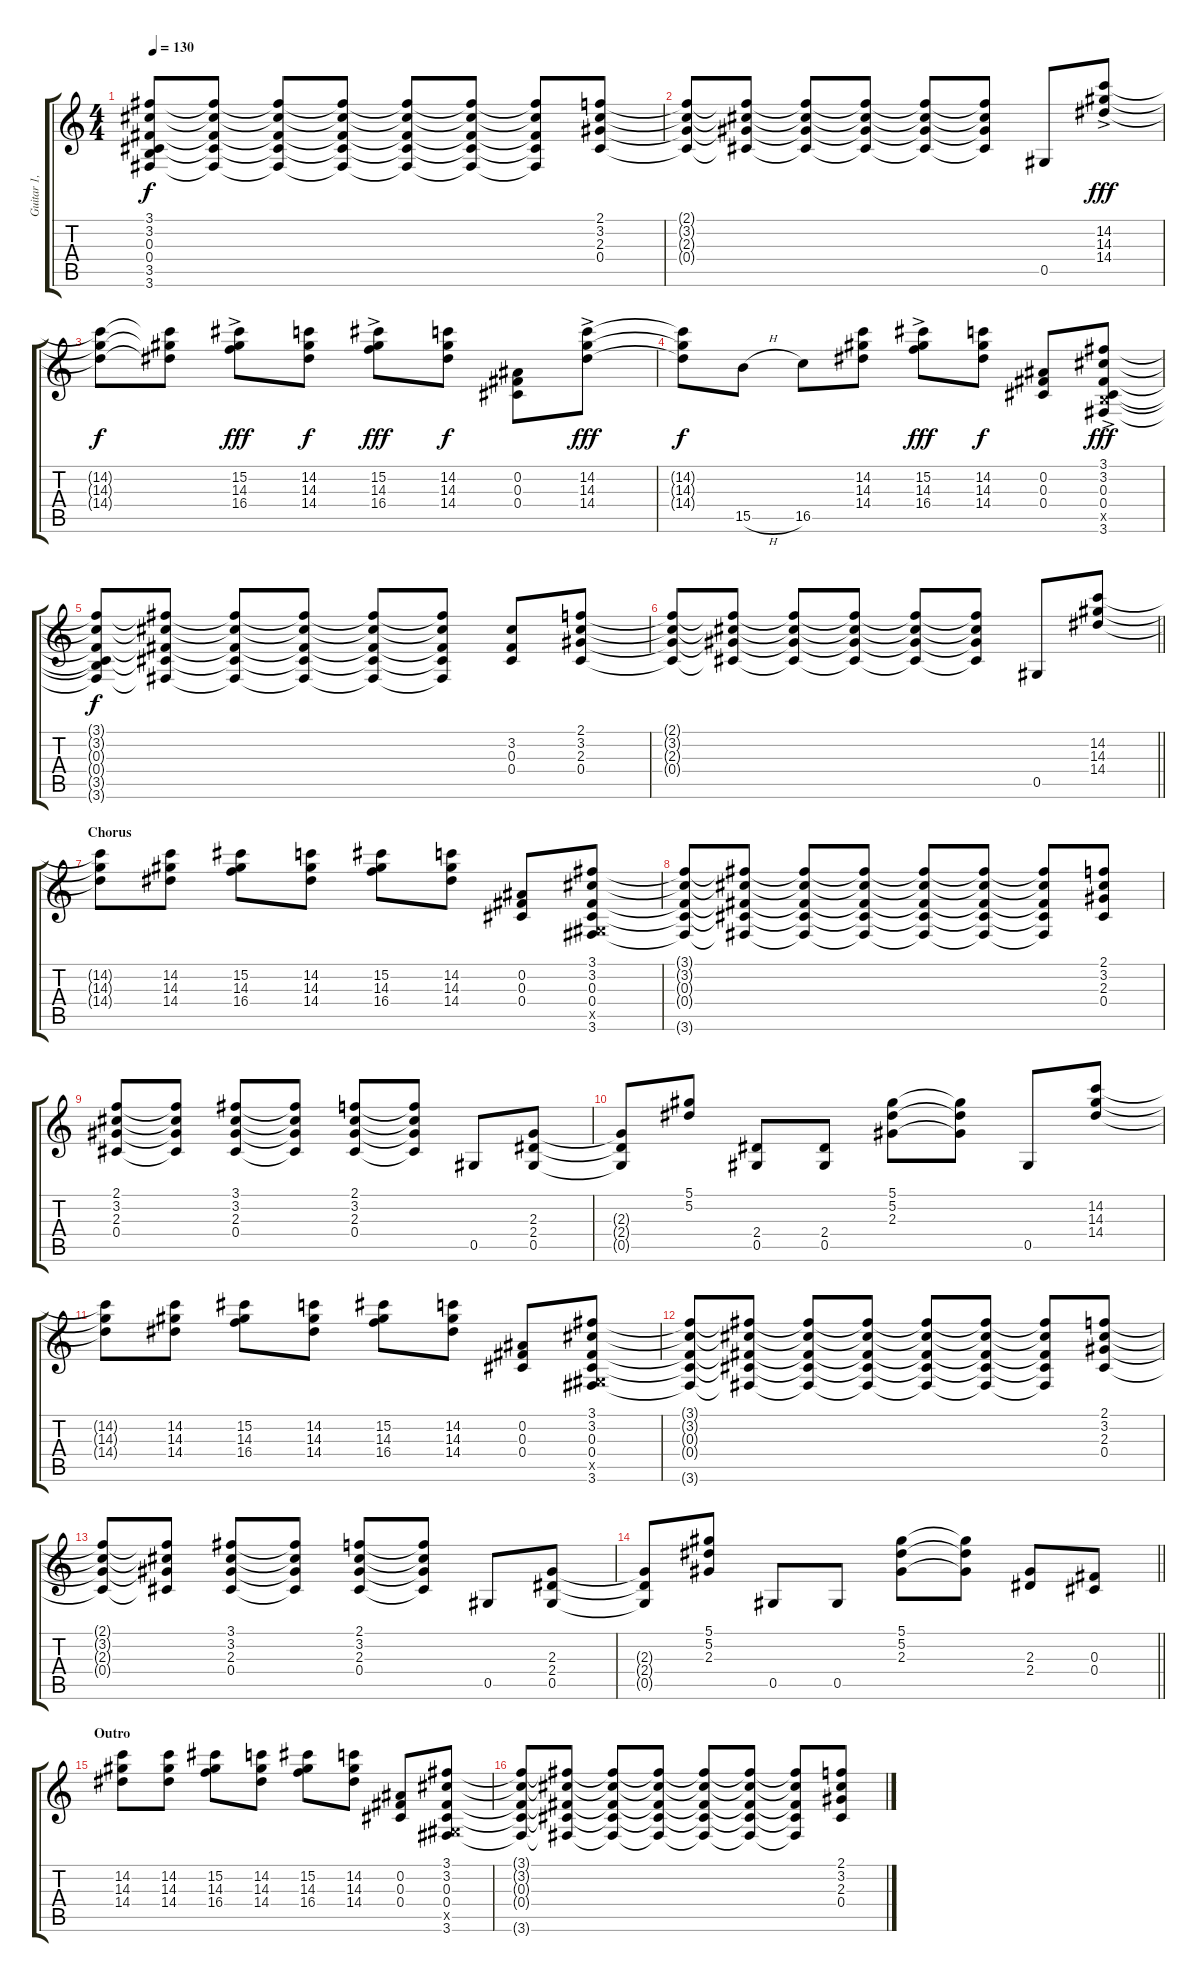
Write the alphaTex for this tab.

\track ("Guitar 1, Rhythm" "Guitar 1, ") {instrument distortionguitar}
\staff {score tabs}
\tuning (Eb4 Bb3 Gb3 Db3 Ab2 Eb2) {hide}
\ts (4 4)
\tempo 130
\clef g2
\ks c
(3.1{t} 3.2{t} 0.3{t} 0.4{t} 3.5{t} 3.6{t}).8{dy f} (3.1{t} 3.2{t} 0.3{t} 0.4{t} 3.6{t}).8 (3.1{t} 3.2{t} 0.3{t} 0.4{t} 3.6{t}).8 (3.1{t} 3.2{t} 0.3{t} 0.4{t} 3.6{t}).8 (3.1{t} 3.2{t} 0.3{t} 0.4{t} 3.6{t}).8 (3.1{t} 3.2{t} 0.3{t} 0.4{t} 3.6{t}).8 (3.1{t} 3.2{t} 0.3{t} 0.4{t} 3.6{t}).8 (2.1 3.2 2.3 0.4).8 |
(2.1{t} 3.2{t} 2.3{t} 0.4{t}).8 (2.1{t} 3.2{t} 2.3{t} 0.4{t}).8 (2.1{t} 3.2{t} 2.3{t} 0.4{t}).8 (2.1{t} 3.2{t} 2.3{t} 0.4{t}).8 (2.1{t} 3.2{t} 2.3{t} 0.4{t}).8 (2.1{t} 3.2{t} 2.3{t} 0.4{t}).8 0.5.8 (14.2{ac} 14.3{ac} 14.4{ac}).8{dy fff} |
(14.2{t} 14.3{t} 14.4{t}).8{dy f} (14.2{t} 14.3{t} 14.4{t}).8 (15.2{ac} 14.3{ac} 16.4{ac}).8{dy fff} (14.2 14.3 14.4).8{dy f} (15.2{ac} 14.3{ac} 16.4{ac}).8{dy fff} (14.2 14.3 14.4).8{dy f} (0.2 0.3 0.4).8 (14.2{ac} 14.3{ac} 14.4{ac}).8{dy fff} |
(14.2{t} 14.3{t} 14.4{t}).8{dy f} 15.5{h}.8 16.5.8 (14.2 14.3 14.4).8 (15.2{ac} 14.3{ac} 16.4{ac}).8{dy fff} (14.2 14.3 14.4).8{dy f} (0.2 0.3 0.4).8 (3.1{ac} 3.2{ac} 0.3{ac} 0.4{ac} 3.5{ac x} 3.6{ac}).8{dy fff} |
(3.1{t} 3.2{t} 0.3{t} 0.4{t} 3.5{t} 3.6{t}).8{dy f} (3.1{t} 3.2{t} 0.3{t} 0.4{t} 3.6{t}).8 (3.1{t} 3.2{t} 0.3{t} 0.4{t} 3.6{t}).8 (3.1{t} 3.2{t} 0.3{t} 0.4{t} 3.6{t}).8 (3.1{t} 3.2{t} 0.3{t} 0.4{t} 3.6{t}).8 (3.1{t} 3.2{t} 0.3{t} 0.4{t} 3.6{t}).8 (3.2 0.3 0.4).8 (2.1 3.2 2.3 0.4).8 |
\barLineRight lightlight
(2.1{t} 3.2{t} 2.3{t} 0.4{t}).8 (2.1{t} 3.2{t} 2.3{t} 0.4{t}).8 (2.1{t} 3.2{t} 2.3{t} 0.4{t}).8 (2.1{t} 3.2{t} 2.3{t} 0.4{t}).8 (2.1{t} 3.2{t} 2.3{t} 0.4{t}).8 (2.1{t} 3.2{t} 2.3{t} 0.4{t}).8 0.5.8 (14.2 14.3 14.4).8 |
\section ("" "Chorus")
(14.2{t} 14.3{t} 14.4{t}).8 (14.2 14.3 14.4).8 (15.2 14.3 16.4).8 (14.2 14.3 14.4).8 (15.2 14.3 16.4).8 (14.2 14.3 14.4).8 (0.2 0.3 0.4).8 (3.1 3.2 0.3 0.4 0.5{x} 3.6).8 |
(3.1{t} 3.2{t} 0.3{t} 0.4{t} 3.6{t}).8 (3.1{t} 3.2{t} 0.3{t} 0.4{t} 3.6{t}).8 (3.1{t} 3.2{t} 0.3{t} 0.4{t} 3.6{t}).8 (3.1{t} 3.2{t} 0.3{t} 0.4{t} 3.6{t}).8 (3.1{t} 3.2{t} 0.3{t} 0.4{t} 3.6{t}).8 (3.1{t} 3.2{t} 0.3{t} 0.4{t} 3.6{t}).8 (3.1{t} 3.2{t} 0.3{t} 0.4{t} 3.6{t}).8 (2.1 3.2 2.3 0.4).8 |
(2.1 3.2 2.3 0.4).8 (2.1{t} 3.2{t} 2.3{t} 0.4{t}).8 (3.1 3.2 2.3 0.4).8 (3.1{t} 3.2{t} 2.3{t} 0.4{t}).8 (2.1 3.2 2.3 0.4).8 (2.1{t} 3.2{t} 2.3{t} 0.4{t}).8 0.5.8 (2.3 2.4 0.5).8 |
(2.3{t} 2.4{t} 0.5{t}).8 (5.1 5.2).8 (2.4 0.5).8 (2.4 0.5).8 (5.1 5.2 2.3).8 (5.1{t} 5.2{t} 2.3{t}).8 0.5.8 (14.2 14.3 14.4).8 |
(14.2{t} 14.3{t} 14.4{t}).8 (14.2 14.3 14.4).8 (15.2 14.3 16.4).8 (14.2 14.3 14.4).8 (15.2 14.3 16.4).8 (14.2 14.3 14.4).8 (0.2 0.3 0.4).8 (3.1 3.2 0.3 0.4 0.5{x} 3.6).8 |
(3.1{t} 3.2{t} 0.3{t} 0.4{t} 3.6{t}).8 (3.1{t} 3.2{t} 0.3{t} 0.4{t} 3.6{t}).8 (3.1{t} 3.2{t} 0.3{t} 0.4{t} 3.6{t}).8 (3.1{t} 3.2{t} 0.3{t} 0.4{t} 3.6{t}).8 (3.1{t} 3.2{t} 0.3{t} 0.4{t} 3.6{t}).8 (3.1{t} 3.2{t} 0.3{t} 0.4{t} 3.6{t}).8 (3.1{t} 3.2{t} 0.3{t} 0.4{t} 3.6{t}).8 (2.1 3.2 2.3 0.4).8 |
(2.1{t} 3.2{t} 2.3{t} 0.4{t}).8 (2.1{t} 3.2{t} 2.3{t} 0.4{t}).8 (3.1 3.2 2.3 0.4).8 (3.1{t} 3.2{t} 2.3{t} 0.4{t}).8 (2.1 3.2 2.3 0.4).8 (2.1{t} 3.2{t} 2.3{t} 0.4{t}).8 0.5.8 (2.3 2.4 0.5).8 |
\barLineRight lightlight
(2.3{t} 2.4{t} 0.5{t}).8 (5.1 5.2 2.3).8 0.5.8 0.5.8 (5.1 5.2 2.3).8 (5.1{t} 5.2{t} 2.3{t}).8 (2.3 2.4).8 (0.3 0.4).8 |
\section ("" "Outro")
(14.2 14.3 14.4).8 (14.2 14.3 14.4).8 (15.2 14.3 16.4).8 (14.2 14.3 14.4).8 (15.2 14.3 16.4).8 (14.2 14.3 14.4).8 (0.2 0.3 0.4).8 (3.1 3.2 0.3 0.4 0.5{x} 3.6).8 |
(3.1{t} 3.2{t} 0.3{t} 0.4{t} 3.6{t}).8 (3.1{t} 3.2{t} 0.3{t} 0.4{t} 3.6{t}).8 (3.1{t} 3.2{t} 0.3{t} 0.4{t} 3.6{t}).8 (3.1{t} 3.2{t} 0.3{t} 0.4{t} 3.6{t}).8 (3.1{t} 3.2{t} 0.3{t} 0.4{t} 3.6{t}).8 (3.1{t} 3.2{t} 0.3{t} 0.4{t} 3.6{t}).8 (3.1{t} 3.2{t} 0.3{t} 0.4{t} 3.6{t}).8 (2.1 3.2 2.3 0.4).8
